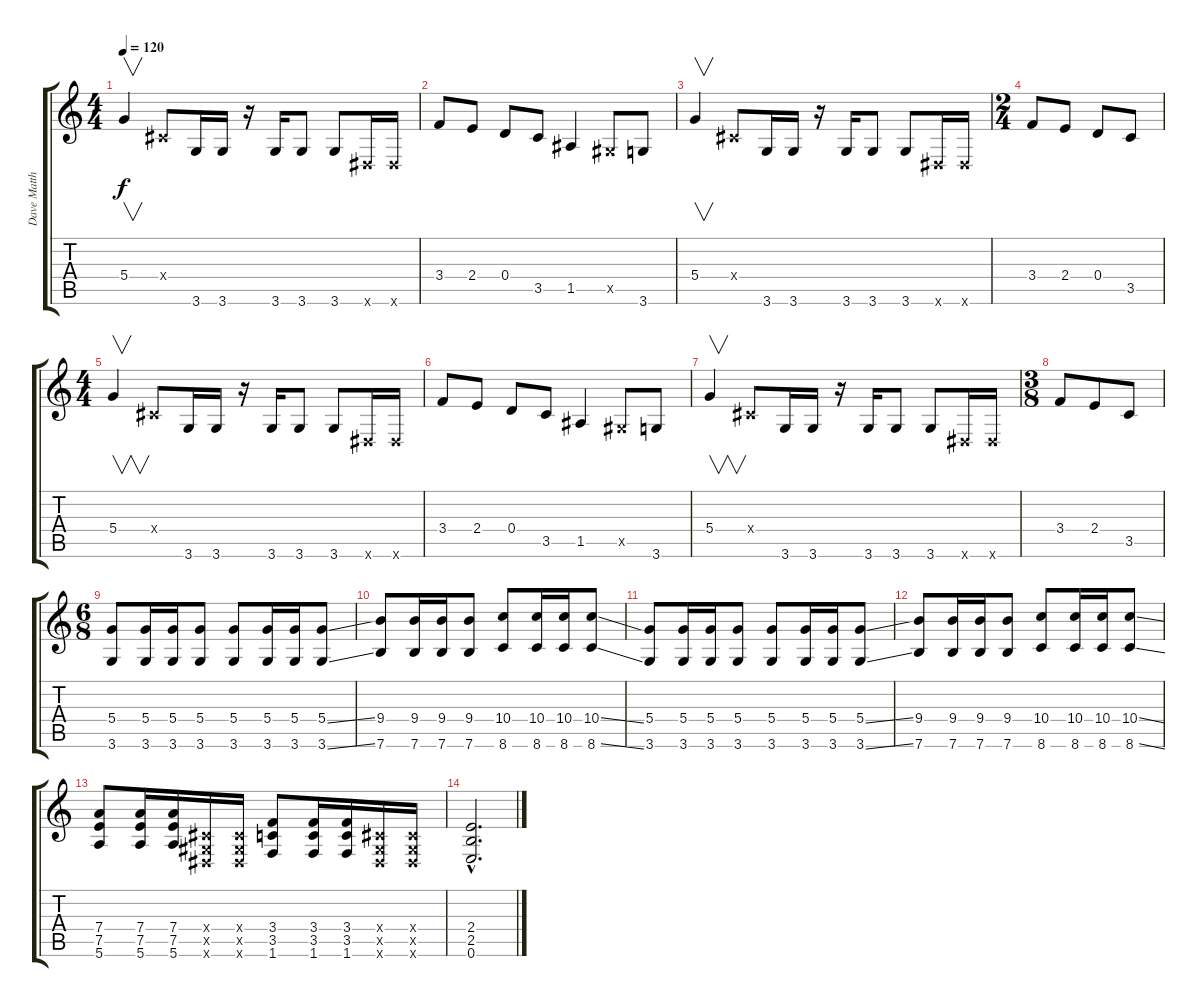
\track ("Dave Matthews" "Dave Matth") {instrument acousticguitarnylon}
\staff {score tabs}
\tuning (E4 B3 G3 D3 A2 E2) {hide}
\ts (4 4)
\tempo 120
\clef g2
\ks c
5.4.4{v dy f instrument acousticguitarnylon} -1.4{x}.8 3.6.16 3.6.16 r.16 3.6.16 3.6.8 3.6.8 -1.6{x}.16 -1.6{x}.16 |
3.4.8 2.4.8 0.4.8 3.5.8 1.5.4 -1.5{x}.8 3.6.8 |
5.4.4{v} -1.4{x}.8 3.6.16 3.6.16 r.16 3.6.16 3.6.8 3.6.8 -1.6{x}.16 -1.6{x}.16 |
\ts (2 4)
3.4.8 2.4.8 0.4.8 3.5.8 |
\ts (4 4)
5.4.4{v} -1.4{x}.8 3.6.16 3.6.16 r.16 3.6.16 3.6.8 3.6.8 -1.6{x}.16 -1.6{x}.16 |
3.4.8 2.4.8 0.4.8 3.5.8 1.5.4 -1.5{x}.8 3.6.8 |
5.4.4{v} -1.4{x}.8 3.6.16 3.6.16 r.16 3.6.16 3.6.8 3.6.8 -1.6{x}.16 -1.6{x}.16 |
\ts (3 8)
3.4.8 2.4.8 3.5.8 |
\ts (6 8)
(5.4 3.6).8 (5.4 3.6).16 (5.4 3.6).16 (5.4 3.6).8 (5.4 3.6).8 (5.4 3.6).16 (5.4 3.6).16 (5.4{ss} 3.6{ss}).8 |
(9.4 7.6).8 (9.4 7.6).16 (9.4 7.6).16 (9.4 7.6).8 (10.4 8.6).8 (10.4 8.6).16 (10.4 8.6).16 (10.4{ss} 8.6{ss}).8 |
(5.4 3.6).8 (5.4 3.6).16 (5.4 3.6).16 (5.4 3.6).8 (5.4 3.6).8 (5.4 3.6).16 (5.4 3.6).16 (5.4{ss} 3.6{ss}).8 |
(9.4 7.6).8 (9.4 7.6).16 (9.4 7.6).16 (9.4 7.6).8 (10.4 8.6).8 (10.4 8.6).16 (10.4 8.6).16 (10.4{ss} 8.6{ss}).8 |
(7.4 7.5 5.6).8 (7.4 7.5 5.6).16 (7.4 7.5 5.6).16 (-1.4{x} -1.5{x} -1.6{x}).16 (-1.4{x} -1.5{x} -1.6{x}).16 (3.4 3.5 1.6).8 (3.4 3.5 1.6).16 (3.4 3.5 1.6).16 (-1.4{x} -1.5{x} -1.6{x}).16 (-1.4{x} -1.5{x} -1.6{x}).16 |
(2.4{hac} 2.5{hac} 0.6{hac}).2{d}
